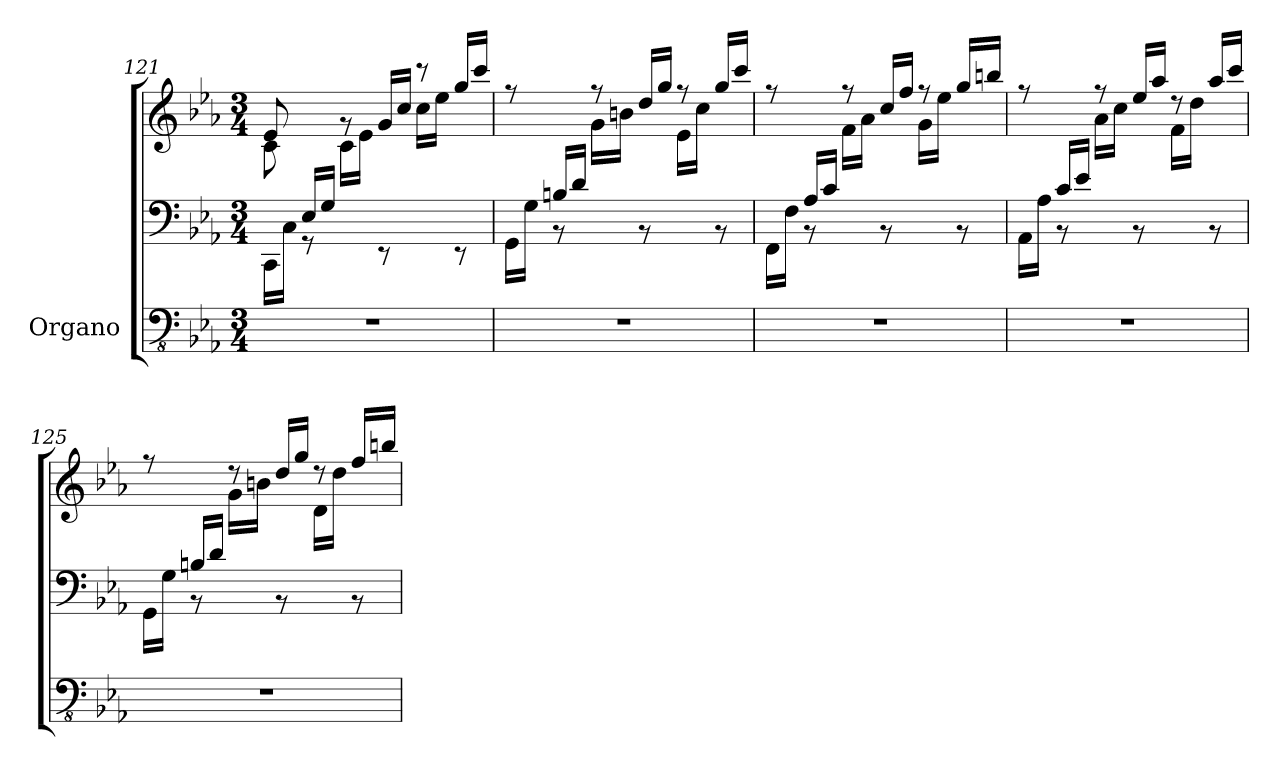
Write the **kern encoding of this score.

**kern	**kern	**kern
*part1	*part1	*part1
*staff3	*staff2	*staff1
*I"Organo	*	*
!!LO:LB:g=z
*clefFv4	*clefF4	*clefG2
*k[b-e-a-]	*k[b-e-a-]	*k[b-e-a-]
*M3/4	*M3/4	*M3/4
=121	=121	=121
*	*^	*^
*	*	*	*	*^
2.r	8ryy	16CC\LL	8e-/	8c\	4ryy
.	.	16C\JJ	.	.	.
.	16E-/LL	8rGG	8ryy	2ryy	.
.	16G/JJ	.	.	.	.
.	2ryy	8ryy	8rg	.	16c\LL
.	.	.	.	.	16e-\JJ
.	.	8rEE	16g/LL	.	8ryy
.	.	.	16cc/JJ	.	.
.	.	8ryy	8r	.	16cc\LL
.	.	.	.	.	16ee-\JJ
.	.	8rEE	16gg/LL	8ryy	8ryy
.	.	.	16ccc/JJ	.	.
*	*	*	*	*v	*v
=122	=122	=122	=122	=122
2.r	8ryy	16GG\LL	8rff	4ryy
.	.	16G\JJ	.	.
.	16Bn/LL	8rBB	8ryy	.
.	16d/JJ	.	.	.
.	2ryy	8ryy	8rff	16g\LL
.	.	.	.	16bn\JJ
.	.	8rBB	16dd/LL	8ryy
.	.	.	16gg/JJ	.
.	.	8ryy	8rff	16e-\LL
.	.	.	.	16cc\JJ
.	.	8rBB	16gg/LL	8ryy
.	.	.	16ccc/JJ	.
=123	=123	=123	=123	=123
2.r	8ryy	16FF\LL	8rff	4ryy
.	.	16F\JJ	.	.
.	16A-/LL	8rBB	8ryy	.
.	16c/JJ	.	.	.
.	2ryy	8ryy	8rff	16f\LL
.	.	.	.	16a-\JJ
.	.	8rBB	16cc/LL	8ryy
.	.	.	16ff/JJ	.
.	.	8ryy	8rff	16g\LL
.	.	.	.	16ee-\JJ
.	.	8rBB	16gg/LL	8ryy
.	.	.	16bbn/JJ	.
=124	=124	=124	=124	=124
2.r	8ryy	16AA-\LL	8rff	4ryy
.	.	16A-\JJ	.	.
.	16c/LL	8rBB	8ryy	.
.	16e-/JJ	.	.	.
.	2ryy	8ryy	8rff	16a-\LL
.	.	.	.	16cc\JJ
.	.	8rBB	16ee-/LL	8ryy
.	.	.	16aa-/JJ	.
.	.	8ryy	8rdd	16f\LL
.	.	.	.	16dd\JJ
.	.	8rBB	16aa-/LL	8ryy
.	.	.	16ccc/JJ	.
!!LO:PB:g=z	!!
=125	=125	=125	=125	=125
2.r	8ryy	16GG\LL	8rff	4ryy
.	.	16G\JJ	.	.
.	16Bn/LL	8rBB	8ryy	.
.	16d/JJ	.	.	.
.	2ryy	8ryy	8rdd	16g\LL
.	.	.	.	16bn\JJ
.	.	8rBB	16dd/LL	8ryy
.	.	.	16gg/JJ	.
.	.	8ryy	8rdd	16d\LL
.	.	.	.	16dd\JJ
.	.	8rBB	16ff/LL	8ryy
.	.	.	16bbn/JJ	.
*	*v	*v	*	*
*	*	*v	*v
=	=	=
*-	*-	*-
